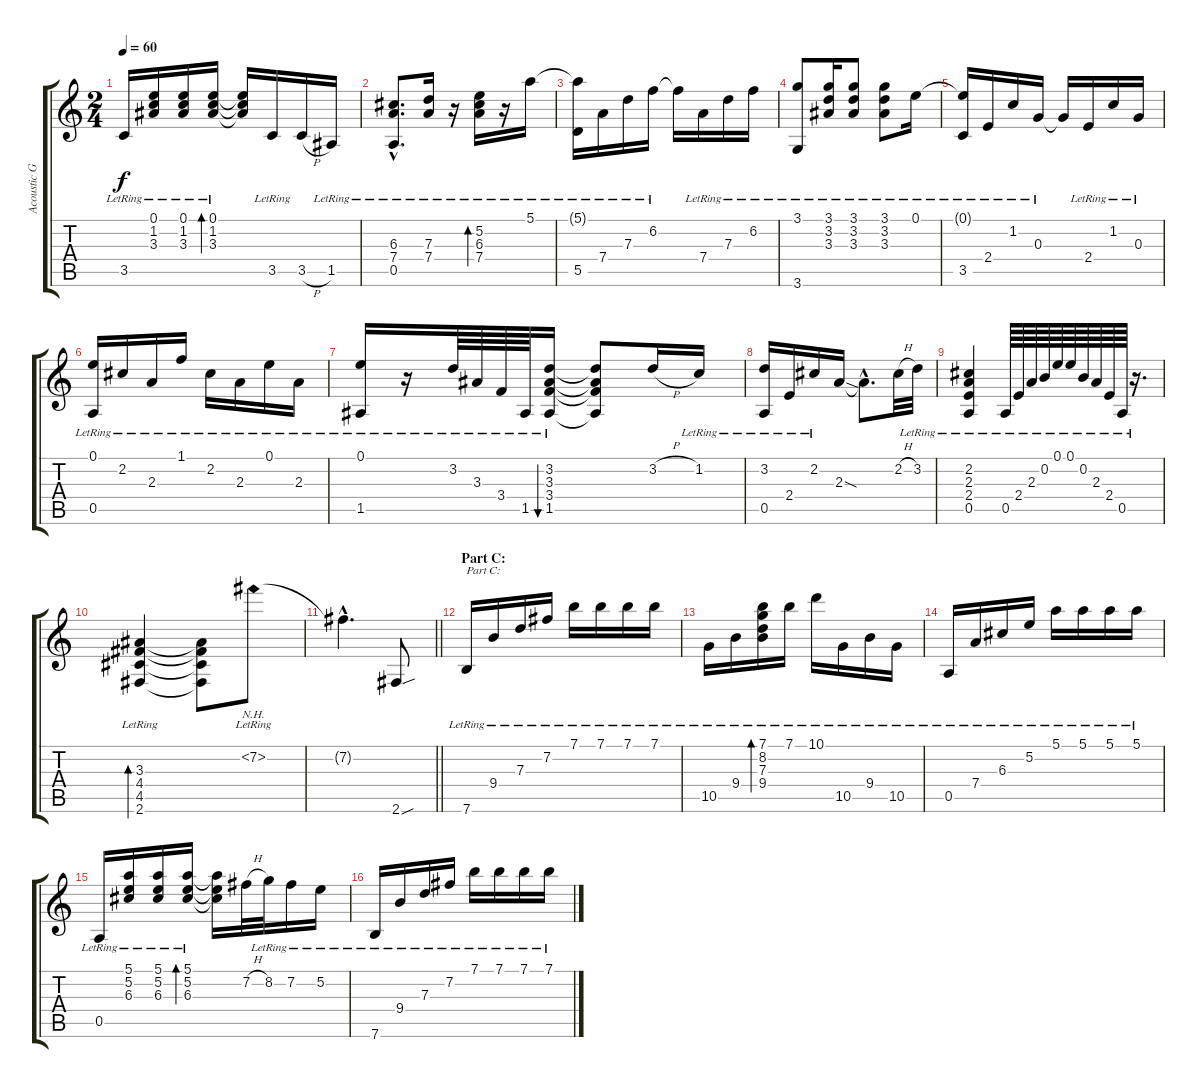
\track ("Acoustic Guitar" "Acoustic G") {instrument acousticguitarnylon}
\staff {score tabs}
\tuning (E4 B3 G3 D3 A2 E2) {hide}
\ts (2 4)
\tempo 60
\clef g2
\ks c
3.5{lr}.16{dy f} (0.1{lr} 1.2{lr} 3.3{lr}).16 (0.1{lr} 1.2{lr} 3.3{lr}).16 (0.1{lr} 1.2{lr} 3.3{lr}).16{bd 240} (0.1{t} 1.2{t} 3.3{t}).16 3.5{lr}.16 3.5{h}.16 1.5{lr}.16 |
(6.3{hac lr} 7.4{hac lr} 0.5{hac}).8{d} (7.3{lr} 7.4{lr}).16 r.16 (5.2{lr} 6.3{lr} 7.4{lr}).16{bd 120} r.16 5.1{lr}.16 |
(5.1{t} 5.5{lr}).16 7.4{lr}.16 7.3{lr}.16 6.2{lr}.16 6.2{t}.16 7.4{lr}.16 7.3{lr}.16 6.2{lr}.16 |
(3.1{lr} 3.6{lr}).8 (3.1{lr} 3.2{lr} 3.3{lr}).16 (3.1{lr} 3.2{lr} 3.3{lr}).8 (3.1{lr} 3.2{lr} 3.3{lr}).8 0.1{lr}.16 |
(0.1{t} 3.5{lr}).16 2.4{lr}.16 1.2{lr}.16 0.3{lr}.16 0.3{t}.16 2.4{lr}.16 1.2{lr}.16 0.3{lr}.16 |
(0.1{lr} 0.5{lr}).16 2.2{lr}.16 2.3{lr}.16 1.1{lr}.16 2.2{lr}.16 2.3{lr}.16 0.1{lr}.16 2.3{lr}.16 |
(0.1{lr} 1.5{lr}).16 r.16 3.2{lr}.64 3.3{lr}.64 3.4{lr}.64 1.5{lr}.64 (3.2{lr} 3.3{lr} 3.4{lr} 1.5{lr}).16{bu 120} (3.2{t} 3.3{t} 3.4{t} 1.5{t}).8 3.2{h}.16 1.2{lr}.16 |
(3.2{lr} 0.5{lr}).16 2.4{lr}.16 2.2{lr}.16 2.3{sod}.16 2.3{hac t}.8{d} 2.2{h}.32 3.2{lr}.32 |
(2.2{lr} 2.3{lr} 2.4{lr} 0.5{lr}).4 0.5{lr}.64 2.4{lr}.64 2.3{lr}.64 0.2{lr}.64 0.1{lr}.64 0.1{lr}.64 0.2{lr}.64 2.3{lr}.64 2.4{lr}.64 0.5{lr}.64 r.16{d} |
(3.3{lr} 4.4{lr} 4.5{lr} 2.6{lr}).4{bd 240} (3.3{t} 4.4{t} 4.5{t} 2.6{t}).8 7.2{nh lr}.8 |
\barLineRight lightlight
7.2{hac t}.4{d} 2.6{sou}.8 |
\section ("" "Part C:")
7.6{lr}.16{txt "Part C:"} 9.4{lr}.16 7.3{lr}.16 7.2{lr}.16 7.1{lr}.16 7.1{lr}.16 7.1{lr}.16 7.1{lr}.16 |
10.5{lr}.16 9.4{lr}.16 (7.1{lr} 8.2{lr} 7.3{lr} 9.4{lr}).16{bd 120} 7.1{lr}.16 10.1{lr}.16 10.5{lr}.16 9.4{lr}.16 10.5{lr}.16 |
0.5{lr}.16 7.4{lr}.16 6.3{lr}.16 5.2{lr}.16 5.1{lr}.16 5.1{lr}.16 5.1{lr}.16 5.1{lr}.16 |
0.5{lr}.16 (5.1{lr} 5.2{lr} 6.3{lr}).16 (5.1{lr} 5.2{lr} 6.3{lr}).16 (5.1{lr} 5.2{lr} 6.3{lr}).16{bd 120} (5.1{t} 5.2{t} 6.3{t}).16 7.2{h}.32 8.2{lr}.32 7.2{lr}.16 5.2{lr}.16 |
7.6{lr}.16 9.4{lr}.16 7.3{lr}.16 7.2{lr}.16 7.1{lr}.16 7.1{lr}.16 7.1{lr}.16 7.1{lr}.16
